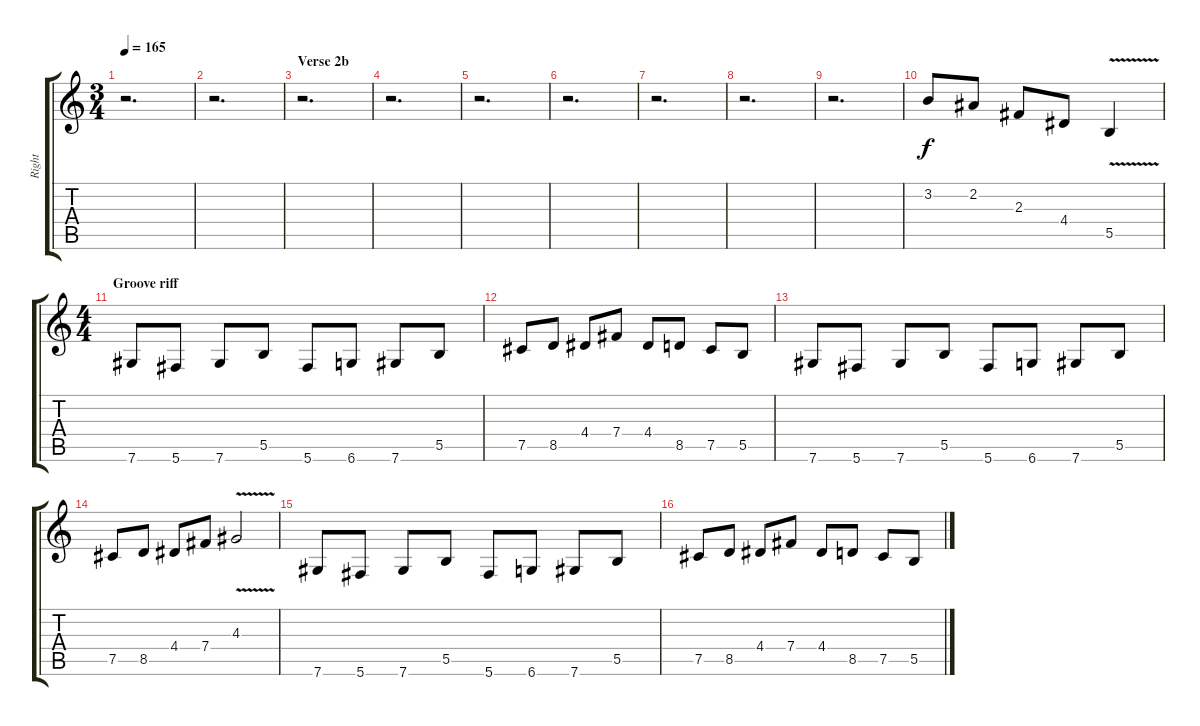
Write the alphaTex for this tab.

\track ("Right" "Right") {instrument distortionguitar}
\staff {score tabs}
\tuning (Db4 Ab3 E3 B2 Gb2 Db2) {hide}
\ts (3 4)
\tempo 165
\clef g2
\ks c
r.2{d dy f} |
r.2{d} |
\section ("" "Verse 2b")
r.2{d} |
r.2{d} |
r.2{d} |
r.2{d} |
r.2{d} |
r.2{d} |
r.2{d} |
3.2.8 2.2.8 2.3.8 4.4.8 5.5{v}.4 |
\ts (4 4)
\section ("" "Groove riff")
7.6.8 5.6.8 7.6.8 5.5.8 5.6.8 6.6.8 7.6.8 5.5.8 |
7.5.8 8.5.8 4.4.8 7.4.8 4.4.8 8.5.8 7.5.8 5.5.8 |
7.6.8 5.6.8 7.6.8 5.5.8 5.6.8 6.6.8 7.6.8 5.5.8 |
7.5.8 8.5.8 4.4.8 7.4.8 4.3{v}.2 |
7.6.8 5.6.8 7.6.8 5.5.8 5.6.8 6.6.8 7.6.8 5.5.8 |
7.5.8 8.5.8 4.4.8 7.4.8 4.4.8 8.5.8 7.5.8 5.5.8
